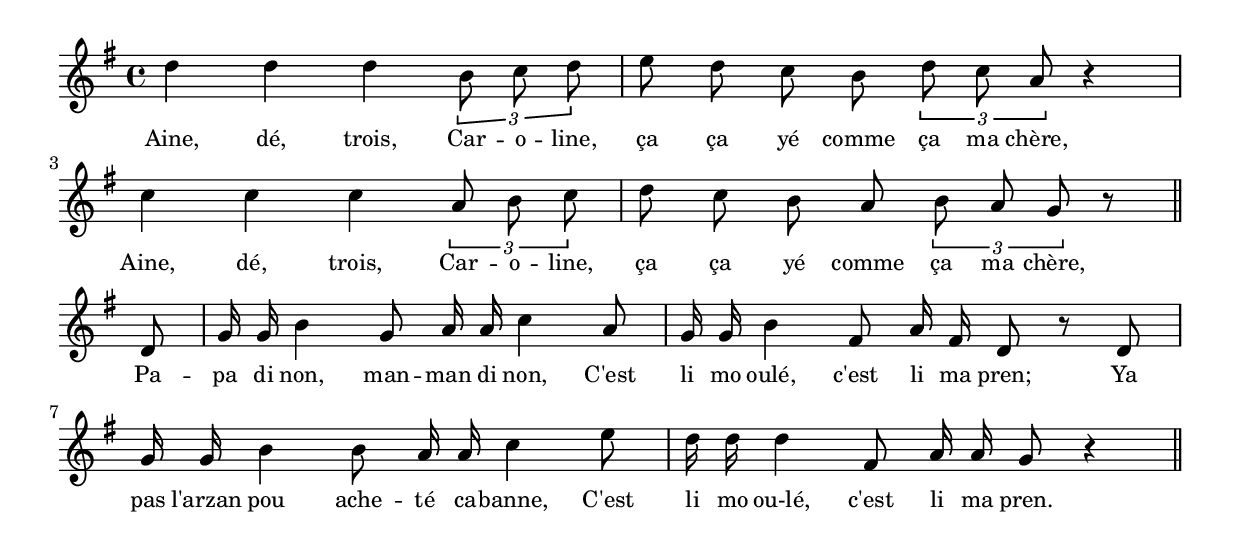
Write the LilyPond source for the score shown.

% 133.ly - Score sheet for "Caroline"
% Copyright (C) 2007  Marcus Brinkmann <marcus@gnu.org>
%
% This score sheet is free software; you can redistribute it and/or
% modify it under the terms of the Creative Commons Legal Code
% Attribution-ShareALike as published by Creative Commons; either
% version 2.0 of the License, or (at your option) any later version.
%
% This score sheet is distributed in the hope that it will be useful,
% but WITHOUT ANY WARRANTY; without even the implied warranty of
% MERCHANTABILITY or FITNESS FOR A PARTICULAR PURPOSE.  See the
% Creative Commons Legal Code Attribution-ShareALike for more details.
%
% You should have received a copy of the Creative Commons Legal Code
% Attribution-ShareALike along with this score sheet; if not, write to
% Creative Commons, 543 Howard Street, 5th Floor,
% San Francisco, CA 94105-3013  United States

\version "2.10.0"

%\header
%{
%  title = "Caroline"
%  composer = "trad."
%}

melody =
<<
     \context Voice
    {
	\set Staff.midiInstrument = "acoustic grand"
	\override Staff.VerticalAxisGroup #'minimum-Y-extent = #'(0 . 0)
	
	\autoBeamOff
	\tupletDown

	\time 4/4
	\clef violin
	\key g \major
	{
	    d''4 d'' d'' \times 2/3 { b'8 c'' d'' } |
	    e''8 d'' c'' b' \times 2/3 { d'' c'' a' } r4 |
	    c''4 c'' c'' \times 2/3 { a'8 b' c'' } |
	    d''8 c'' b' a' \times 2/3 { b' a' g' } r8 \bar "||"
	    \break
	    d'8 | g'16 g' b'4 g'8 a'16 a' c''4 a'8 |
	    g'16 g' b'4 fis'8 a'16 fis'16 d'8 r d' |
	    g'16 g' b'4 b'8 a'16 a' c''4 e''8 |
	    d''16 d'' d''4 fis'8 a'16 a' g'8 r4 \bar "||"
	}
    }
    \lyricsto "" \new Lyrics
    {
        \override LyricText #'font-size = #0
        \override StanzaNumber #'font-size = #-1

	Aine, dé, trois, Car -- o -- line,
	ça ça yé comme ça ma chère,
	Aine, dé, trois, Car -- o -- line,
	ça ça yé comme ça ma chère,
	Pa -- pa di non, man -- man di non,
	C'est li mo oulé, c'est li ma pren;
	Ya pas l'arzan pou ache -- té ca -- banne,
	C'est li mo ou-lé, c'est li ma pren.
    }
>>


\score
{
  \new Staff { \melody }

  \layout { indent = 0.0 }
}

\score
{
  \new Staff { \unfoldRepeats \melody }

  
  \midi {
    \context {
      \Score
      tempoWholesPerMinute = #(ly:make-moment 80 4)
      }
    }


}
